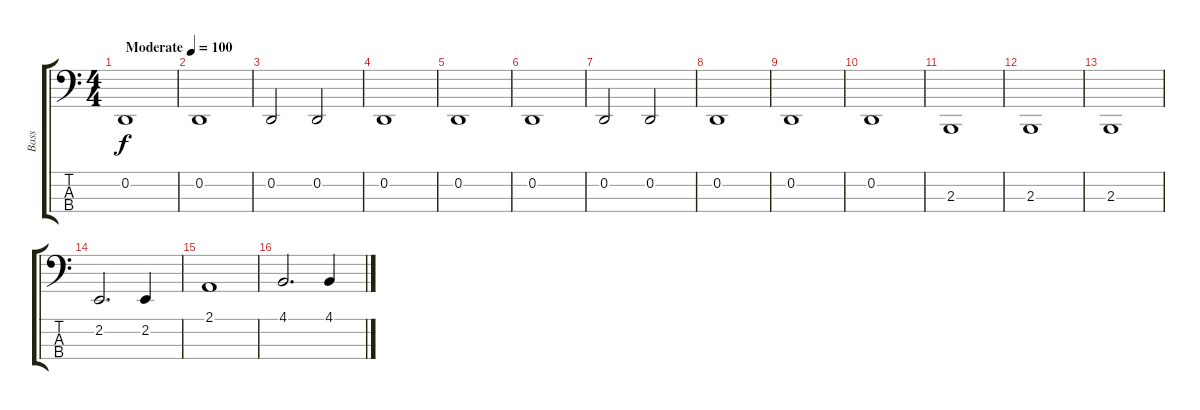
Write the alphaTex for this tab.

\track ("Bass" "Bass") {instrument tuba}
\staff {score tabs}
\tuning (G2 D2 A1 E1) {hide}
\ts (4 4)
\tempo (100 "Moderate")
\clef f4
\ks c
0.2.1{dy f instrument tuba} |
0.2.1 |
0.2.2 0.2.2 |
0.2.1 |
0.2.1 |
0.2.1 |
0.2.2 0.2.2 |
0.2.1 |
0.2.1 |
0.2.1 |
2.3.1 |
2.3.1 |
2.3.1 |
2.2.2{d} 2.2.4 |
2.1.1 |
4.1.2{d} 4.1.4
